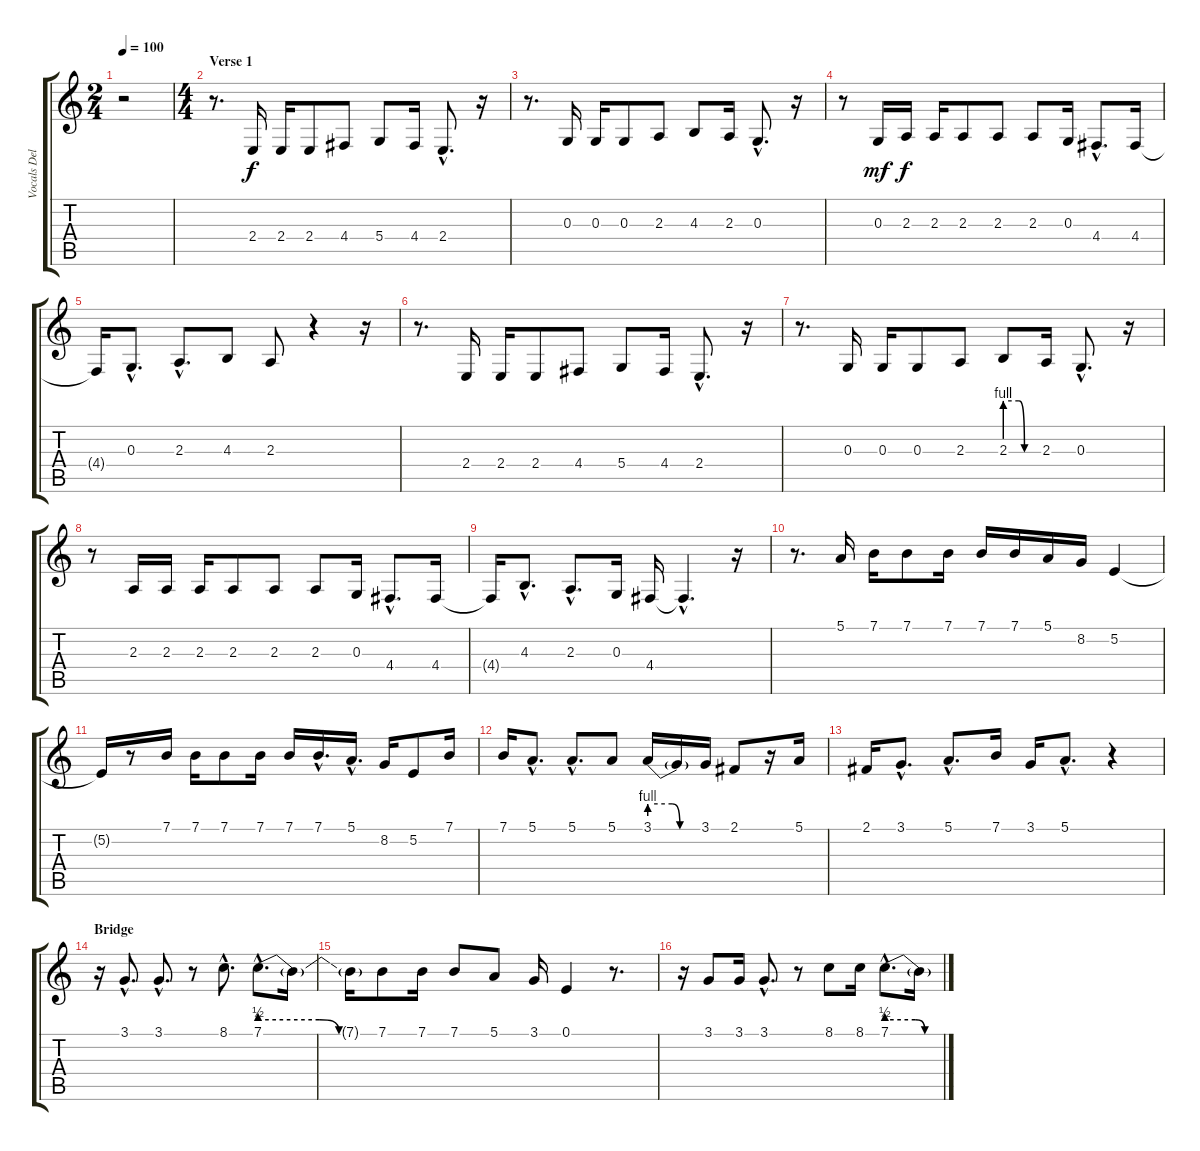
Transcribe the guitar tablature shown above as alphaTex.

\track ("Vocals Delay" "Vocals Del") {instrument frenchhorn}
\staff {score tabs}
\tuning (E4 B3 G3 D3 A2 E2) {hide}
\ts (2 4)
\tempo 100
\clef g2
\ks c
r.2{dy f} |
\ts (4 4)
\section ("" "Verse 1")
r.8{d} 2.4.16 2.4.16 2.4.8 4.4.8 5.4.8 4.4.16 2.4{hac}.8{d} r.16 |
r.8{d} 0.3.16 0.3.16 0.3.8 2.3.8 4.3.8 2.3.16 0.3{hac}.8{d} r.16 |
r.8 0.3.16{dy mf} 2.3.16{dy f} 2.3.16 2.3.8 2.3.8 2.3.8 0.3.16 4.4{hac}.8{d} 4.4.16 |
4.4{t}.16 0.3{hac}.8{d} 2.3{hac}.8{d} 4.3.8 2.3.8 r.4 r.16 |
r.8{d} 2.4.16 2.4.16 2.4.8 4.4.8 5.4.8 4.4.16 2.4{hac}.8{d} r.16 |
r.8{d} 0.3.16 0.3.16 0.3.8 2.3.8 2.3{be (custom 0 4 25 4 35 0 60 0)}.8 2.3.16 0.3{hac}.8{d} r.16 |
r.8 2.3.16 2.3.16 2.3.16 2.3.8 2.3.8 2.3.8 0.3.16 4.4{hac}.8{d} 4.4.16 |
4.4{t}.16 4.3{hac}.8{d} 2.3{hac}.8{d} 0.3.16 4.4.16 4.4{hac t}.4{d} r.16 |
r.8{d} 5.1.16 7.1.16 7.1.8 7.1.16 7.1.16 7.1.16 5.1.16 8.2.16 5.2.4 |
5.2{t}.16 r.8 7.1.16 7.1.16 7.1.8 7.1.16 7.1.16 7.1{hac}.16{d} 5.1{hac}.16{d} 8.2.16 5.2.8 7.1.16 |
7.1.16 5.1{hac}.8{d} 5.1{hac}.8{d} 5.1.8 3.1{be (custom 0 4 26 4 35 0 60 0)}.16 3.1{t}.16 3.1.16 2.1.8 r.16 5.1.16 |
2.1.16 3.1{hac}.8{d} 5.1{hac}.8{d} 7.1.16 3.1.16 5.1{hac}.8{d} r.4 |
\section ("" "Bridge")
r.16 3.1{hac}.8{d} 3.1{hac}.8{d} r.8 8.1{hac}.8{d} 7.1{be (custom 0 2 30 2 40 0 60 0) hac}.8{d} 7.1{t}.16 |
7.1{t}.16 7.1.8 7.1.16 7.1.8 5.1.8 3.1.16 0.1.4 r.8{d} |
r.16 3.1.8 3.1.16 3.1{hac}.8{d} r.8 8.1.8 8.1.16 7.1{be (custom 0 2 30 2 40 0 60 0) hac}.8{d} 7.1{t}.16
